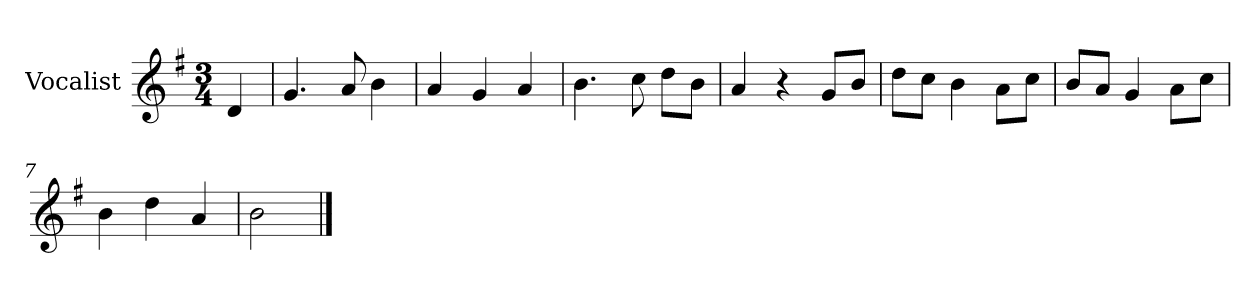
**kern
*part1
*staff1
*I"Vocalist
*k[f#]
*G:
*M3/4
=
4d
=1
4.g
8a
4b
=2
4a
4g
4a
=3
4.b
8cc
8ddL
8bJ
=4
4a
4r
8gL
8bJ
=5
8ddL
8ccJ
4b
8aL
8ccJ
=6
8bL
8aJ
4g
8aL
8ccJ
=7
4b
4dd
4a
=8
2b
==
*-
